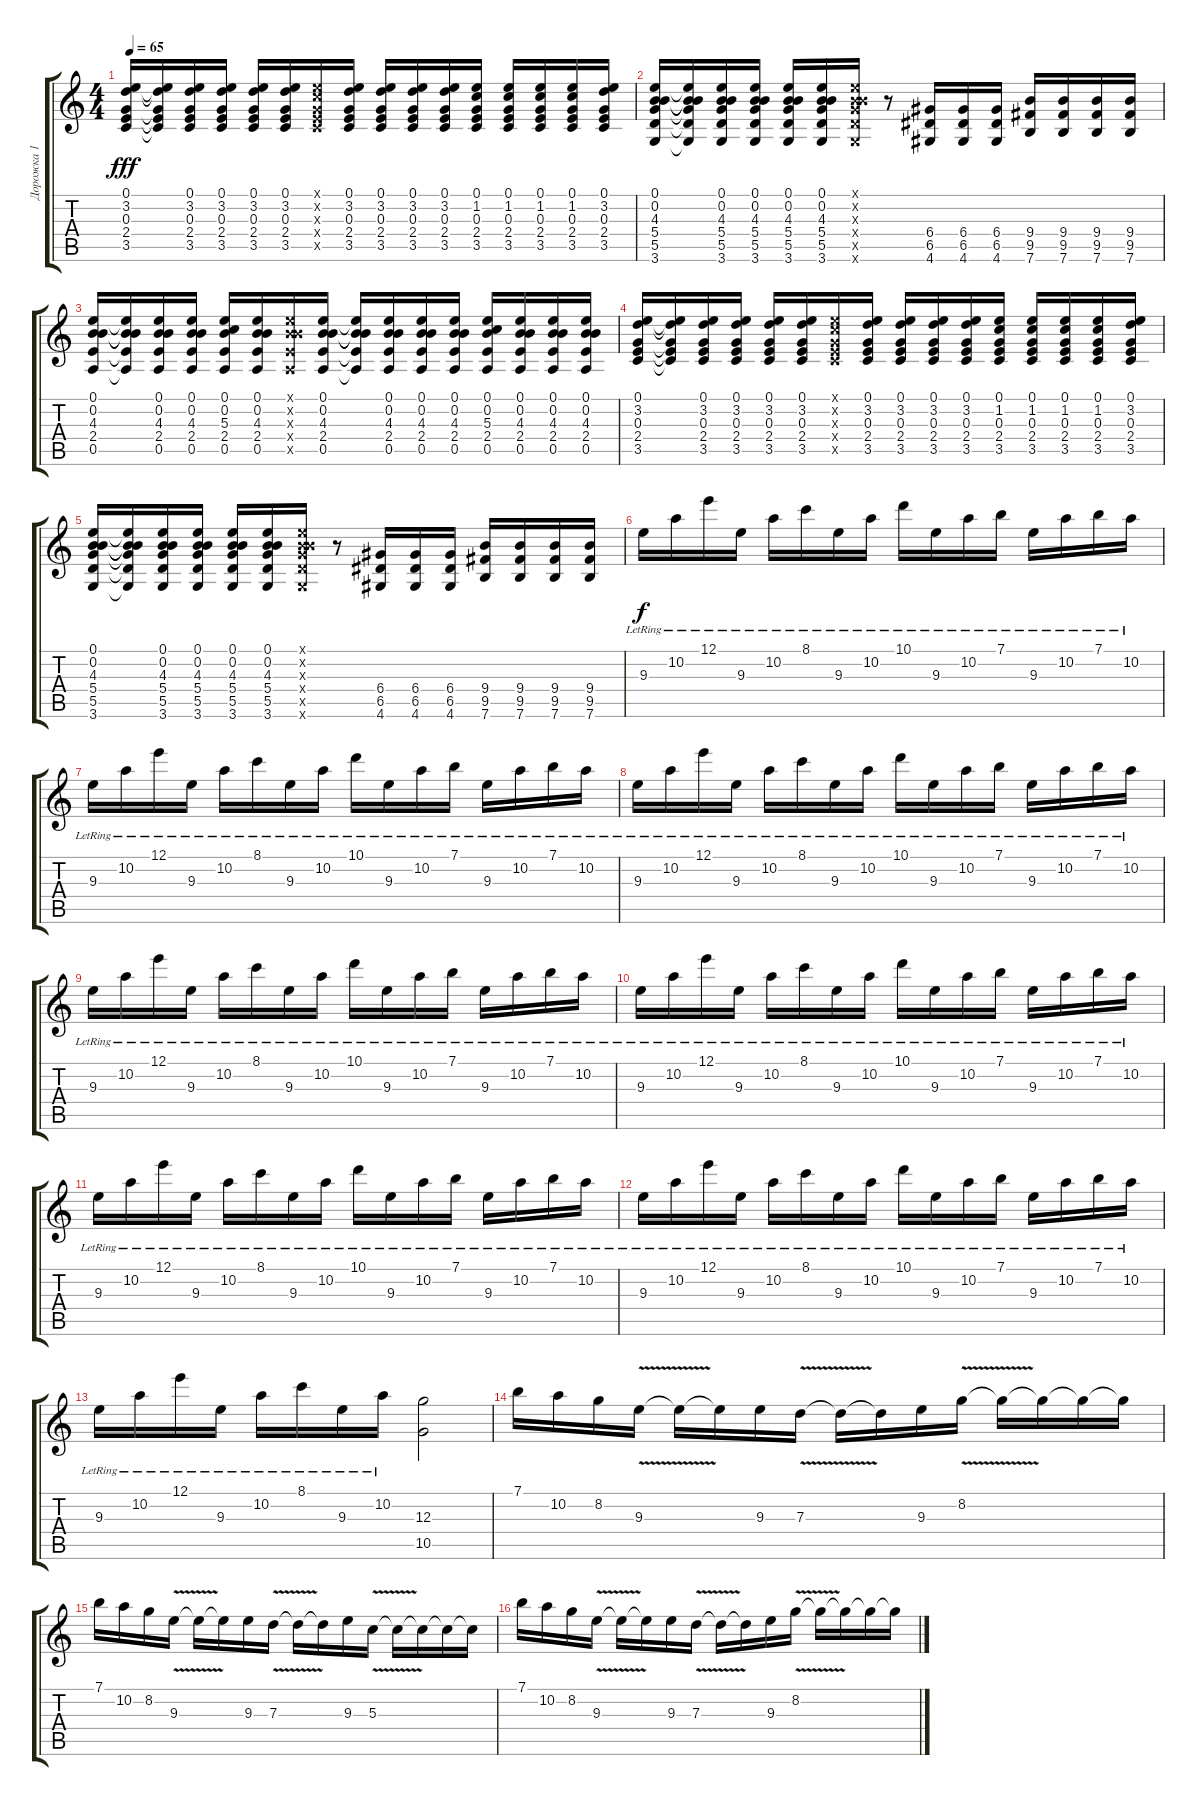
\track ("Дорожка 1" "Дорожка 1") {instrument acousticguitarsteel}
\staff {score tabs}
\tuning (E4 B3 G3 D3 A2 E2) {hide}
\ts (4 4)
\tempo 65
\clef g2
\ks c
(0.1 3.2 0.3 2.4 3.5).16{dy fff} (0.1{t} 3.2{t} 0.3{t} 2.4{t} 3.5{t}).16 (0.1 3.2 0.3 2.4 3.5).16 (0.1 3.2 0.3 2.4 3.5).16 (0.1 3.2 0.3 2.4 3.5).16 (0.1 3.2 0.3 2.4 3.5).16 (0.1{x} 1.2{x} 0.3{x} 2.4{x} 3.5{x}).16 (0.1 3.2 0.3 2.4 3.5).16 (0.1 3.2 0.3 2.4 3.5).16 (0.1 3.2 0.3 2.4 3.5).16 (0.1 3.2 0.3 2.4 3.5).16 (0.1 1.2 0.3 2.4 3.5).16 (0.1 1.2 0.3 2.4 3.5).16 (0.1 1.2 0.3 2.4 3.5).16 (0.1 1.2 0.3 2.4 3.5).16 (0.1 3.2 0.3 2.4 3.5).16 |
(0.1 0.2 4.3 5.4 5.5 3.6).16 (0.1{t} 0.2{t} 4.3{t} 5.4{t} 5.5{t} 3.6{t}).16 (0.1 0.2 4.3 5.4 5.5 3.6).16 (0.1 0.2 4.3 5.4 5.5 3.6).16 (0.1 0.2 4.3 5.4 5.5 3.6).16 (0.1 0.2 4.3 5.4 5.5 3.6).16 (0.1{x} 0.2{x} 4.3{x} 5.4{x} 5.5{x} 3.6{x}).16 r.8 (6.4 6.5 4.6).16 (6.4 6.5 4.6).16 (6.4 6.5 4.6).16 (9.4 9.5 7.6).16 (9.4 9.5 7.6).16 (9.4 9.5 7.6).16 (9.4 9.5 7.6).16 |
(0.1 0.2 4.3 2.4 0.5).16 (0.1{t} 0.2{t} 4.3{t} 2.4{t} 0.5{t}).16 (0.1 0.2 4.3 2.4 0.5).16 (0.1 0.2 4.3 2.4 0.5).16 (0.1 0.2 5.3 2.4 0.5).16 (0.1 0.2 4.3 2.4 0.5).16 (0.1{x} 0.2{x} 4.3{x} 2.4{x} 0.5{x}).16 (0.1 0.2 4.3 2.4 0.5).16 (0.1{t} 0.2{t} 4.3{t} 2.4{t} 0.5{t}).16 (0.1 0.2 4.3 2.4 0.5).16 (0.1 0.2 4.3 2.4 0.5).16 (0.1 0.2 4.3 2.4 0.5).16 (0.1 0.2 5.3 2.4 0.5).16 (0.1 0.2 4.3 2.4 0.5).16 (0.1 0.2 4.3 2.4 0.5).16 (0.1 0.2 4.3 2.4 0.5).16 |
(0.1 3.2 0.3 2.4 3.5).16 (0.1{t} 3.2{t} 0.3{t} 2.4{t} 3.5{t}).16 (0.1 3.2 0.3 2.4 3.5).16 (0.1 3.2 0.3 2.4 3.5).16 (0.1 3.2 0.3 2.4 3.5).16 (0.1 3.2 0.3 2.4 3.5).16 (0.1{x} 1.2{x} 0.3{x} 2.4{x} 3.5{x}).16 (0.1 3.2 0.3 2.4 3.5).16 (0.1 3.2 0.3 2.4 3.5).16 (0.1 3.2 0.3 2.4 3.5).16 (0.1 3.2 0.3 2.4 3.5).16 (0.1 1.2 0.3 2.4 3.5).16 (0.1 1.2 0.3 2.4 3.5).16 (0.1 1.2 0.3 2.4 3.5).16 (0.1 1.2 0.3 2.4 3.5).16 (0.1 3.2 0.3 2.4 3.5).16 |
(0.1 0.2 4.3 5.4 5.5 3.6).16 (0.1{t} 0.2{t} 4.3{t} 5.4{t} 5.5{t} 3.6{t}).16 (0.1 0.2 4.3 5.4 5.5 3.6).16 (0.1 0.2 4.3 5.4 5.5 3.6).16 (0.1 0.2 4.3 5.4 5.5 3.6).16 (0.1 0.2 4.3 5.4 5.5 3.6).16 (0.1{x} 0.2{x} 4.3{x} 5.4{x} 5.5{x} 3.6{x}).16 r.8 (6.4 6.5 4.6).16 (6.4 6.5 4.6).16 (6.4 6.5 4.6).16 (9.4 9.5 7.6).16 (9.4 9.5 7.6).16 (9.4 9.5 7.6).16 (9.4 9.5 7.6).16 |
9.3{lr}.16{dy f} 10.2{lr}.16 12.1{lr}.16 9.3{lr}.16 10.2{lr}.16 8.1{lr}.16 9.3{lr}.16 10.2{lr}.16 10.1{lr}.16 9.3{lr}.16 10.2{lr}.16 7.1{lr}.16 9.3{lr}.16 10.2{lr}.16 7.1{lr}.16 10.2{lr}.16 |
9.3{lr}.16 10.2{lr}.16 12.1{lr}.16 9.3{lr}.16 10.2{lr}.16 8.1{lr}.16 9.3{lr}.16 10.2{lr}.16 10.1{lr}.16 9.3{lr}.16 10.2{lr}.16 7.1{lr}.16 9.3{lr}.16 10.2{lr}.16 7.1{lr}.16 10.2{lr}.16 |
9.3{lr}.16 10.2{lr}.16 12.1{lr}.16 9.3{lr}.16 10.2{lr}.16 8.1{lr}.16 9.3{lr}.16 10.2{lr}.16 10.1{lr}.16 9.3{lr}.16 10.2{lr}.16 7.1{lr}.16 9.3{lr}.16 10.2{lr}.16 7.1{lr}.16 10.2{lr}.16 |
9.3{lr}.16 10.2{lr}.16 12.1{lr}.16 9.3{lr}.16 10.2{lr}.16 8.1{lr}.16 9.3{lr}.16 10.2{lr}.16 10.1{lr}.16 9.3{lr}.16 10.2{lr}.16 7.1{lr}.16 9.3{lr}.16 10.2{lr}.16 7.1{lr}.16 10.2{lr}.16 |
9.3{lr}.16 10.2{lr}.16 12.1{lr}.16 9.3{lr}.16 10.2{lr}.16 8.1{lr}.16 9.3{lr}.16 10.2{lr}.16 10.1{lr}.16 9.3{lr}.16 10.2{lr}.16 7.1{lr}.16 9.3{lr}.16 10.2{lr}.16 7.1{lr}.16 10.2{lr}.16 |
9.3{lr}.16 10.2{lr}.16 12.1{lr}.16 9.3{lr}.16 10.2{lr}.16 8.1{lr}.16 9.3{lr}.16 10.2{lr}.16 10.1{lr}.16 9.3{lr}.16 10.2{lr}.16 7.1{lr}.16 9.3{lr}.16 10.2{lr}.16 7.1{lr}.16 10.2{lr}.16 |
9.3{lr}.16 10.2{lr}.16 12.1{lr}.16 9.3{lr}.16 10.2{lr}.16 8.1{lr}.16 9.3{lr}.16 10.2{lr}.16 10.1{lr}.16 9.3{lr}.16 10.2{lr}.16 7.1{lr}.16 9.3{lr}.16 10.2{lr}.16 7.1{lr}.16 10.2{lr}.16 |
9.3{lr}.16 10.2{lr}.16 12.1{lr}.16 9.3{lr}.16 10.2{lr}.16 8.1{lr}.16 9.3{lr}.16 10.2{lr}.16 (12.3 10.5).2 |
7.1.16 10.2.16 8.2.16 9.3{v}.16 9.3{t}.16 9.3{t}.16 9.3.16 7.3{v}.16 7.3{t}.16 7.3{t}.16 9.3.16 8.2{v}.16 8.2{t}.16 8.2{t}.16 8.2{t}.16 8.2{t}.16 |
7.1.16 10.2.16 8.2.16 9.3{v}.16 9.3{t}.16 9.3{t}.16 9.3.16 7.3{v}.16 7.3{t}.16 7.3{t}.16 9.3.16 5.3{v}.16 5.3{t}.16 5.3{t}.16 5.3{t}.16 5.3{t}.16 |
7.1.16 10.2.16 8.2.16 9.3{v}.16 9.3{t}.16 9.3{t}.16 9.3.16 7.3{v}.16 7.3{t}.16 7.3{t}.16 9.3.16 8.2{v}.16 8.2{t}.16 8.2{t}.16 8.2{t}.16 8.2{t}.16
